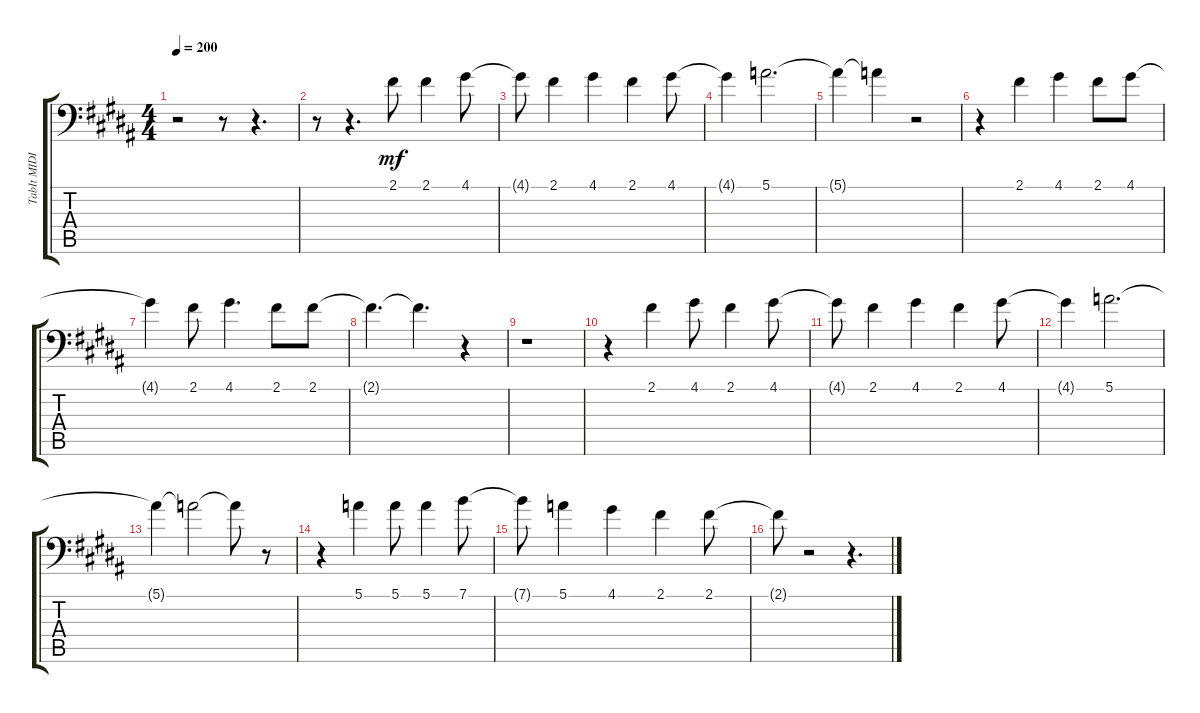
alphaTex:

\track ("TabIt MIDI - Track 6" "TabIt MIDI") {instrument oboe}
\staff {score tabs}
\tuning (E4 B3 G3 D3 A2 E2) {hide}
\ts (4 4)
\tempo 200
\clef f4
\ks b
r.2{dy mf} r.8 r.4{d} |
r.8 r.4{d} 2.1.8 2.1.4 4.1.8 |
4.1{t}.8 2.1.4 4.1.4 2.1.4 4.1.8 |
4.1{t}.4 5.1.2{d} |
5.1{t}.4 5.1{t}.4 r.2 |
r.4 2.1.4 4.1.4 2.1.8 4.1.8 |
4.1{t}.4 2.1.8 4.1.4{d} 2.1.8 2.1.8 |
2.1{t}.4{d} 2.1{t}.4{d} r.4 |
r.1 |
r.4 2.1.4 4.1.8 2.1.4 4.1.8 |
4.1{t}.8 2.1.4 4.1.4 2.1.4 4.1.8 |
4.1{t}.4 5.1.2{d} |
5.1{t}.4 5.1{t}.2 5.1{t}.8 r.8 |
r.4 5.1.4 5.1.8 5.1.4 7.1.8 |
7.1{t}.8 5.1.4 4.1.4 2.1.4 2.1.8 |
2.1{t}.8 r.2 r.4{d}
